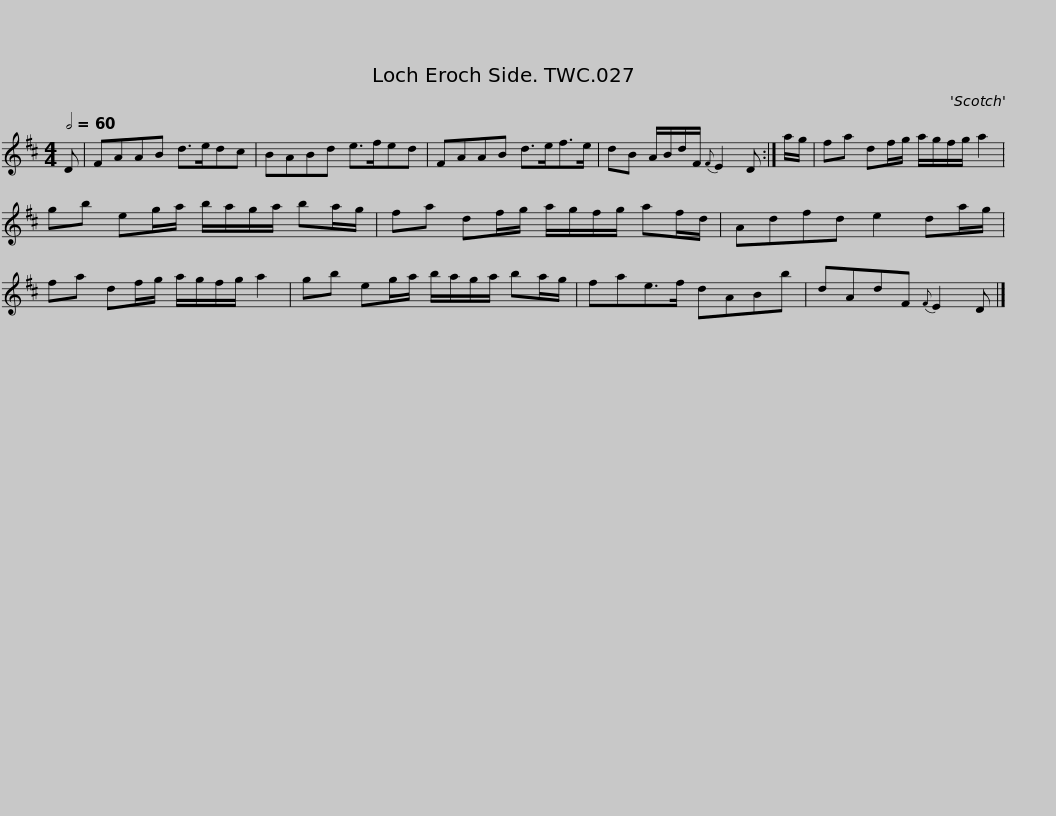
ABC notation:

X:1
L:1/8
Q:1/2=60
M:4/4
I:linebreak $
K:D
V:1 treble
V:1
 D | FAAB d>edc | BABd e>fed | FAAB d>ef>e | dB A/B/d/F/{F} E2 D :| %5
 a/g/ |$ fa df/g/ a/g/f/g/ a2 | gb eg/a/ b/a/g/a/ ba/g/ | fa df/g/ a/g/f/g/ af/d/ | Adfd e2 da/g/ |$ %10
 fa df/g/ a/g/f/g/ a2 | gb eg/a/ b/a/g/a/ ba/g/ | fae>f dABb | dAdF{F} E2 D |] %14
